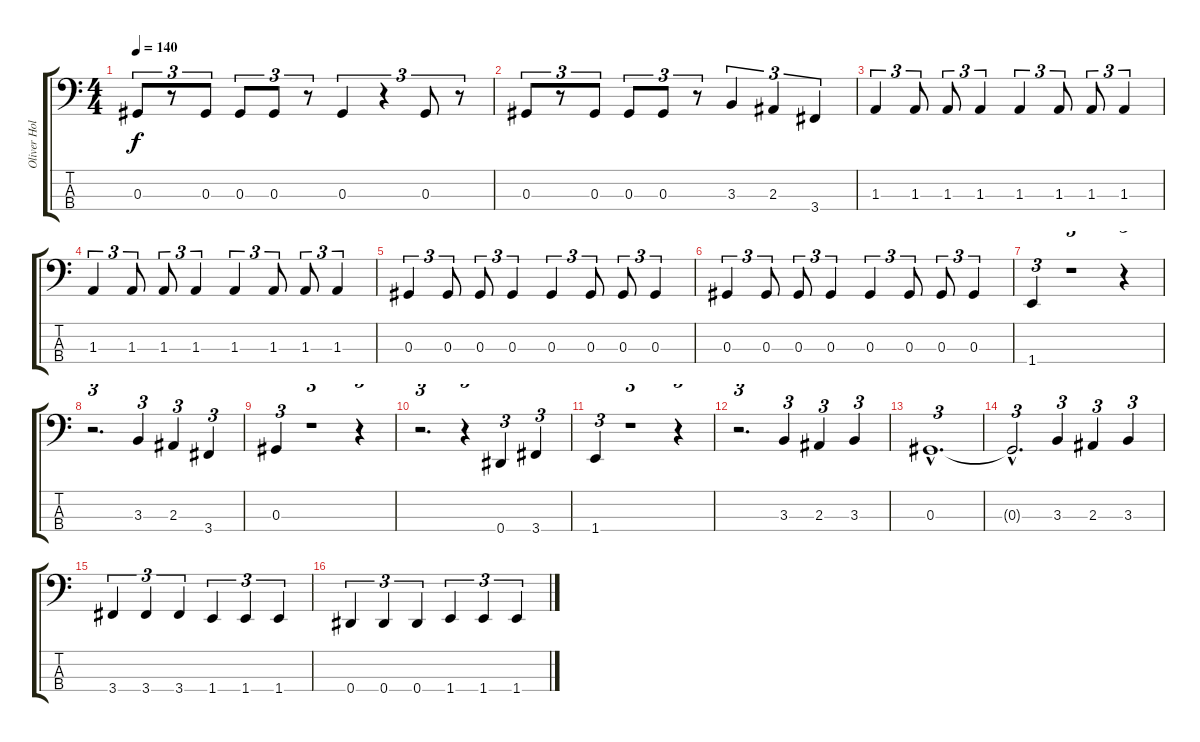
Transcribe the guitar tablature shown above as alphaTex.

\track ("Oliver Holzwarth" "Oliver Hol") {instrument electricbassfinger}
\staff {score tabs}
\tuning (Gb2 Db2 Ab1 Eb1) {hide}
\ts (4 4)
\tempo 140
\clef f4
\ks c
0.3.8{tu (3 2) dy f} r.8{tu (3 2)} 0.3.8{tu (3 2)} 0.3.8{tu (3 2)} 0.3.8{tu (3 2)} r.8{tu (3 2)} 0.3.4{tu (3 2)} r.4{tu (3 2)} 0.3.8{tu (3 2)} r.8{tu (3 2)} |
0.3.8{tu (3 2)} r.8{tu (3 2)} 0.3.8{tu (3 2)} 0.3.8{tu (3 2)} 0.3.8{tu (3 2)} r.8{tu (3 2)} 3.3.4{tu (3 2)} 2.3.4{tu (3 2)} 3.4.4{tu (3 2)} |
1.3.4{tu (3 2)} 1.3.8{tu (3 2)} 1.3.8{tu (3 2)} 1.3.4{tu (3 2)} 1.3.4{tu (3 2)} 1.3.8{tu (3 2)} 1.3.8{tu (3 2)} 1.3.4{tu (3 2)} |
1.3.4{tu (3 2)} 1.3.8{tu (3 2)} 1.3.8{tu (3 2)} 1.3.4{tu (3 2)} 1.3.4{tu (3 2)} 1.3.8{tu (3 2)} 1.3.8{tu (3 2)} 1.3.4{tu (3 2)} |
0.3.4{tu (3 2)} 0.3.8{tu (3 2)} 0.3.8{tu (3 2)} 0.3.4{tu (3 2)} 0.3.4{tu (3 2)} 0.3.8{tu (3 2)} 0.3.8{tu (3 2)} 0.3.4{tu (3 2)} |
0.3.4{tu (3 2)} 0.3.8{tu (3 2)} 0.3.8{tu (3 2)} 0.3.4{tu (3 2)} 0.3.4{tu (3 2)} 0.3.8{tu (3 2)} 0.3.8{tu (3 2)} 0.3.4{tu (3 2)} |
1.4.4{tu (3 2)} r.1{tu (3 2)} r.4{tu (3 2)} |
r.2{d tu (3 2)} 3.3.4{tu (3 2)} 2.3.4{tu (3 2)} 3.4.4{tu (3 2)} |
0.3.4{tu (3 2)} r.1{tu (3 2)} r.4{tu (3 2)} |
r.2{d tu (3 2)} r.4{tu (3 2)} 0.4.4{tu (3 2)} 3.4.4{tu (3 2)} |
1.4.4{tu (3 2)} r.1{tu (3 2)} r.4{tu (3 2)} |
r.2{d tu (3 2)} 3.3.4{tu (3 2)} 2.3.4{tu (3 2)} 3.3.4{tu (3 2)} |
0.3{hac}.1{d tu (3 2)} |
0.3{hac t}.2{d tu (3 2)} 3.3.4{tu (3 2)} 2.3.4{tu (3 2)} 3.3.4{tu (3 2)} |
3.4.4{tu (3 2)} 3.4.4{tu (3 2)} 3.4.4{tu (3 2)} 1.4.4{tu (3 2)} 1.4.4{tu (3 2)} 1.4.4{tu (3 2)} |
0.4.4{tu (3 2)} 0.4.4{tu (3 2)} 0.4.4{tu (3 2)} 1.4.4{tu (3 2)} 1.4.4{tu (3 2)} 1.4.4{tu (3 2)}
